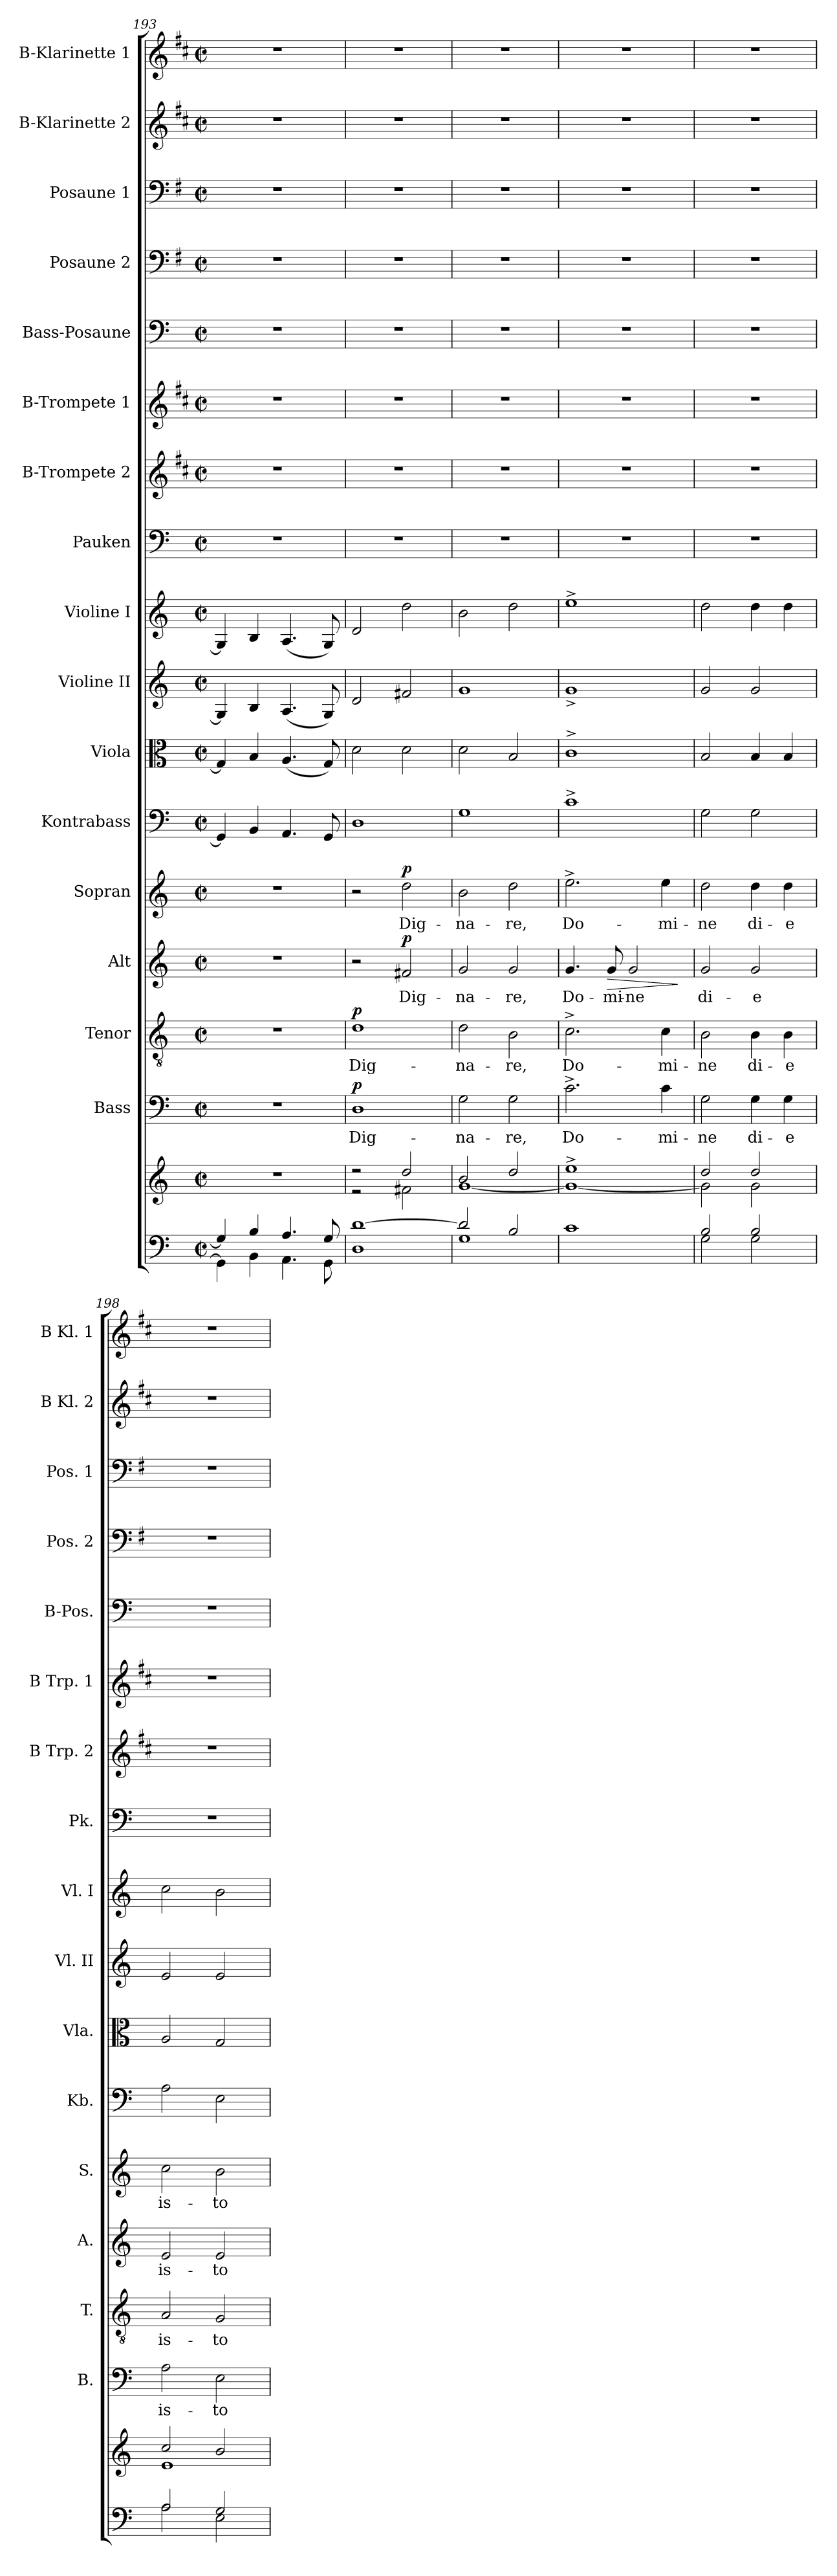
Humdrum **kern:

**kern	**kern	**kern	**text	**dynam	**kern	**text	**dynam	**kern	**text	**dynam	**kern	**text	**dynam	**kern	**kern	**kern	**kern	**kern	**kern	**kern	**kern	**kern	**kern	**kern	**kern
*part17	*part17	*part16	*part16	*part16	*part15	*part15	*part15	*part14	*part14	*part14	*part13	*part13	*part13	*part12	*part11	*part10	*part9	*part8	*part7	*part6	*part5	*part4	*part3	*part2	*part1
*staff18	*staff17	*staff16	*staff16	*staff16	*staff15	*staff15	*staff15	*staff14	*staff14	*staff14	*staff13	*staff13	*staff13	*staff12	*staff11	*staff10	*staff9	*staff8	*staff7	*staff6	*staff5	*staff4	*staff3	*staff2	*staff1
*	*	*I"Bass	*	*	*I"Tenor	*	*	*I"Alt	*	*	*I"Sopran	*	*	*I"Kontrabass	*I"Viola	*I"Violine II	*I"Violine I	*I"Pauken	*I"B-Trompete 2	*I"B-Trompete 1	*I"Bass-Posaune	*I"Posaune 2	*I"Posaune 1	*I"B-Klarinette 2	*I"B-Klarinette 1
*	*	*I'B.	*	*	*I'T.	*	*	*I'A.	*	*	*I'S.	*	*	*I'Kb.	*I'Vla.	*I'Vl. II	*I'Vl. I	*I'Pk.	*I'B Trp. 2	*I'B Trp. 1	*I'B-Pos.	*I'Pos. 2	*I'Pos. 1	*I'B Kl. 2	*I'B Kl. 1
*clefF4	*clefG2	*clefF4	*	*	*clefGv2	*	*	*clefG2	*	*	*clefG2	*	*	*clefF4	*clefC3	*clefG2	*clefG2	*clefF4	*clefG2	*clefG2	*clefF4	*clefF4	*clefF4	*clefG2	*clefG2
*	*	*	*	*	*	*	*	*	*	*	*	*	*	*ITrd7c12	*	*	*	*	*ITrd1c2	*ITrd1c2	*	*ITrd4c7	*ITrd4c7	*ITrd1c2	*ITrd1c2
*k[]	*k[]	*k[]	*	*	*k[]	*	*	*k[]	*	*	*k[]	*	*	*k[]	*k[]	*k[]	*k[]	*k[]	*k[]	*k[]	*k[]	*k[]	*k[]	*k[]	*k[]
*C:	*C:	*C:	*	*	*C:	*	*	*C:	*	*	*C:	*	*	*C:	*C:	*C:	*C:	*C:	*C:	*C:	*C:	*C:	*C:	*C:	*C:
*M2/2	*M2/2	*M2/2	*	*	*M2/2	*	*	*M2/2	*	*	*M2/2	*	*	*M2/2	*M2/2	*M2/2	*M2/2	*M2/2	*M2/2	*M2/2	*M2/2	*M2/2	*M2/2	*M2/2	*M2/2
*met(c|)	*met(c|)	*met(c|)	*	*	*met(c|)	*	*	*met(c|)	*	*	*met(c|)	*	*	*met(c|)	*met(c|)	*met(c|)	*met(c|)	*met(c|)	*met(c|)	*met(c|)	*met(c|)	*met(c|)	*met(c|)	*met(c|)	*met(c|)
=193	=193	=193	=193	=193	=193	=193	=193	=193	=193	=193	=193	=193	=193	=193	=193	=193	=193	=193	=193	=193	=193	=193	=193	=193	=193
*^	*	*	*	*	*	*	*	*	*	*	*	*	*	*	*	*	*	*	*	*	*	*	*	*	*
4G/]	4GG\]	1r	1r	.	.	1r	.	.	1r	.	.	1r	.	.	4GGG/]	4G/]	4G/]	4G/]	1r	1r	1r	1r	1r	1r	1r	1r
4B/	4BB\	.	.	.	.	.	.	.	.	.	.	.	.	.	4BBB/	4B/	4B/	4B/	.	.	.	.	.	.	.	.
4.A/	4.AA\	.	.	.	.	.	.	.	.	.	.	.	.	.	4.AAA/	(<4.A/	(<4.A/	(<4.A/	.	.	.	.	.	.	.	.
8G/	8GG\	.	.	.	.	.	.	.	.	.	.	.	.	.	8GGG/	8G/)	8G/)	8G/)	.	.	.	.	.	.	.	.
=194	=194	=194	=194	=194	=194	=194	=194	=194	=194	=194	=194	=194	=194	=194	=194	=194	=194	=194	=194	=194	=194	=194	=194	=194	=194	=194
*	*	*^	*	*	*	*	*	*	*	*	*	*	*	*	*	*	*	*	*	*	*	*	*	*	*	*
!	!	!	!	!	!LO:LY:b	!LO:DY:a	!	!LO:LY:b	!LO:DY:a	!	!	!	!	!	!	!	!	!	!	!	!	!	!	!	!	!	!
[>1d	1D	2r	2r	1D	Dig-	p	1d	Dig-	p	2r	.	.	2r	.	.	1DD	2d\	2d/	2d/	1r	1r	1r	1r	1r	1r	1r	1r
!	!	!	!	!	!	!	!	!	!	!	!LO:LY:b	!LO:DY:a	!	!LO:LY:b	!LO:DY:a	!	!	!	!	!	!	!	!	!	!	!	!
.	.	2dd/	2f#X\	.	.	.	.	.	.	2f#X/	Dig-	p	2dd\	Dig-	p	.	2d\	2f#X/	2dd\	.	.	.	.	.	.	.	.
=195	=195	=195	=195	=195	=195	=195	=195	=195	=195	=195	=195	=195	=195	=195	=195	=195	=195	=195	=195	=195	=195	=195	=195	=195	=195	=195	=195
!	!	!	!	!	!LO:LY:b	!	!	!LO:LY:b	!	!	!LO:LY:b	!	!	!LO:LY:b	!	!	!	!	!	!	!	!	!	!	!	!	!
2d/]	1G	2b/	[<1g	2G\	-na-	.	2d\	-na-	.	2g/	-na-	.	2b\	-na-	.	1GG	2d\	1g	2b\	1r	1r	1r	1r	1r	1r	1r	1r
!	!	!	!	!	!LO:LY:b	!	!	!LO:LY:b	!	!	!LO:LY:b	!	!	!LO:LY:b	!	!	!	!	!	!	!	!	!	!	!	!	!
2B/	.	2dd/	.	2G\	-re,	.	2B\	-re,	.	2g/	-re,	.	2dd\	-re,	.	.	2B/	.	2dd\	.	.	.	.	.	.	.	.
*v	*v	*	*	*	*	*	*	*	*	*	*	*	*	*	*	*	*	*	*	*	*	*	*	*	*	*	*
=196	=196	=196	=196	=196	=196	=196	=196	=196	=196	=196	=196	=196	=196	=196	=196	=196	=196	=196	=196	=196	=196	=196	=196	=196	=196	=196
!	!	!	!	!LO:LY:b	!	!	!LO:LY:b	!	!	!LO:LY:b	!	!	!LO:LY:b	!	!	!	!	!	!	!	!	!	!	!	!	!
1c	1ee^>	1g_	2.c^>\	Do-	.	2.c^>\	Do-	.	4.g/	Do-	.	2.ee^>\	Do-	.	1C^>	1c^>	1g^<	1ee^>	1r	1r	1r	1r	1r	1r	1r	1r
!	!	!	!	!	!	!	!	!	!	!LO:LY:b	!LO:HP:b	!	!	!	!	!	!	!	!	!	!	!	!	!	!	!
.	.	.	.	.	.	.	.	.	8g/	-mi-	>	.	.	.	.	.	.	.	.	.	.	.	.	.	.	.
!	!	!	!	!	!	!	!	!	!	!LO:LY:b	!	!	!	!	!	!	!	!	!	!	!	!	!	!	!	!
.	.	.	.	.	.	.	.	.	2g/	-ne	.	.	.	.	.	.	.	.	.	.	.	.	.	.	.	.
!	!	!	!	!LO:LY:b	!	!	!LO:LY:b	!	!	!	!	!	!LO:LY:b	!	!	!	!	!	!	!	!	!	!	!	!	!
.	.	.	4c\	-mi-	.	4c\	-mi-	.	.	.	.	4ee\	-mi-	.	.	.	.	.	.	.	.	.	.	.	.	.
*	*v	*v	*	*	*	*	*	*	*	*	*	*	*	*	*	*	*	*	*	*	*	*	*	*	*	*
.	.	.	.	.	.	.	.	.	.	]	.	.	.	.	.	.	.	.	.	.	.	.	.	.	.
=197	=197	=197	=197	=197	=197	=197	=197	=197	=197	=197	=197	=197	=197	=197	=197	=197	=197	=197	=197	=197	=197	=197	=197	=197	=197
*^	*^	*	*	*	*	*	*	*	*	*	*	*	*	*	*	*	*	*	*	*	*	*	*	*	*
!	!	!	!	!	!LO:LY:b	!	!	!LO:LY:b	!	!	!LO:LY:b	!	!	!LO:LY:b	!	!	!	!	!	!	!	!	!	!	!	!	!
2B/	2G\	2dd/	2g\]	2G\	-ne	.	2B\	-ne	.	2g/	di-	.	2dd\	-ne	.	2GG\	2B/	2g/	2dd\	1r	1r	1r	1r	1r	1r	1r	1r
!	!	!	!	!	!LO:LY:b	!	!	!LO:LY:b	!	!	!LO:LY:b	!	!	!LO:LY:b	!	!	!	!	!	!	!	!	!	!	!	!	!
2B/	2G\	2dd/	2g\	4G\	di-	.	4B\	di-	.	2g/	-e	.	4dd\	di-	.	2GG\	4B/	2g/	4dd\	.	.	.	.	.	.	.	.
!	!	!	!	!	!LO:LY:b	!	!	!LO:LY:b	!	!	!	!	!	!LO:LY:b	!	!	!	!	!	!	!	!	!	!	!	!	!
.	.	.	.	4G\	-e	.	4B\	-e	.	.	.	.	4dd\	-e	.	.	4B/	.	4dd\	.	.	.	.	.	.	.	.
!!LO:PB:g=z
=198	=198	=198	=198	=198	=198	=198	=198	=198	=198	=198	=198	=198	=198	=198	=198	=198	=198	=198	=198	=198	=198	=198	=198	=198	=198	=198	=198
!	!	!	!	!	!LO:LY:b	!	!	!LO:LY:b	!	!	!LO:LY:b	!	!	!LO:LY:b	!	!	!	!	!	!	!	!	!	!	!	!	!
2A/	2A\	2cc/	1e	2A\	is-	.	2A/	is-	.	2e/	is-	.	2cc\	is-	.	2AA\	2A/	2e/	2cc\	1r	1r	1r	1r	1r	1r	1r	1r
!	!	!	!	!	!LO:LY:b	!	!	!LO:LY:b	!	!	!LO:LY:b	!	!	!LO:LY:b	!	!	!	!	!	!	!	!	!	!	!	!	!
2G/	2E\	2b/	.	2E\	-to	.	2G/	-to	.	2e/	-to	.	2b\	-to	.	2EE\	2G/	2e/	2b\	.	.	.	.	.	.	.	.
*v	*v	*	*	*	*	*	*	*	*	*	*	*	*	*	*	*	*	*	*	*	*	*	*	*	*	*	*
*	*v	*v	*	*	*	*	*	*	*	*	*	*	*	*	*	*	*	*	*	*	*	*	*	*	*	*
=	=	=	=	=	=	=	=	=	=	=	=	=	=	=	=	=	=	=	=	=	=	=	=	=	=
*-	*-	*-	*-	*-	*-	*-	*-	*-	*-	*-	*-	*-	*-	*-	*-	*-	*-	*-	*-	*-	*-	*-	*-	*-	*-
